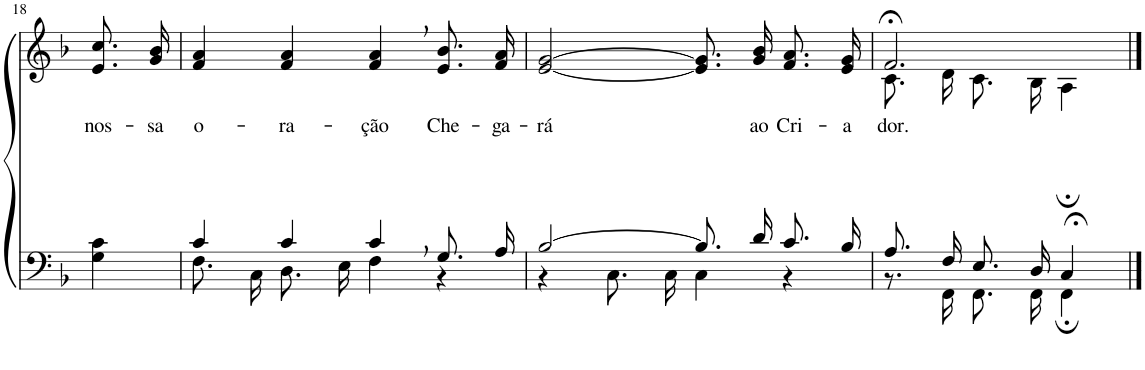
**kern	**kern	**text
*part2	*part1	*part1
*staff2	*staff1	*staff1
*I"Parte III e IV	*I"Parte I e II	*
!!LO:PB:g=z
*clefF4	*clefG2	*
*Trd-1c-2	*Trd-1c-2	*
*k[b-]	*k[b-]	*
*M4/4	*M4/4	*
=18	=18	=18
!	!	!LO:LY:b
4G\ 4c\	8.e/ 8.cc/L	nos-
!	!	!LO:LY:b
.	16g/ 16b-/Jk	-sa
=19	=19	=19
*^	*	*
!	!	!	!LO:LY:b
4c/	8.F\L	4f/ 4a/	o-
.	16C\Jk	.	.
!	!	!	!LO:LY:b
4c/	8.D\L	4f/ 4a/	-ra-
.	16E\Jk	.	.
!	!	!	!LO:LY:b
4c,/	4F\	4f/, 4a/,	-ção
!	!	!	!LO:LY:b
8.G/L	4r	8.e/ 8.b-/L	Che-
!	!	!	!LO:LY:b
16A/Jk	.	16f/ 16a/Jk	-ga-
=20	=20	=20	=20
!	!	!	!LO:LY:b
[2B-/	4r	[2e/ [2g/	-rá
.	8.C\L	.	.
.	16C\Jk	.	.
8.B-/L]	4C\	8.e]/ 8.g]/L	.
!	!	!	!LO:LY:b
16d/Jk	.	16g/ 16b-/Jk	ao
!	!	!	!LO:LY:b
8.c/L	4r	8.f/ 8.a/L	Cri-
!	!	!	!LO:LY:b
16B-/Jk	.	16e/ 16g/Jk	-a-
=21	=21	=21	=21
*	*	*^	*
!	!	!	!	!LO:LY:b
8.A/L	8.r	2.f;</	8.c\L	-dor.
16F/Jk	16FF\	.	16d\Jk	.
8.E/L	8.FF\L	.	8.c\L	.
16D/Jk	16FF\Jk	.	16B-\Jk	.
4C;</	4FF;\	.	4A;\	.
*v	*v	*	*	*
*	*v	*v	*
==	==	==
*-	*-	*-
